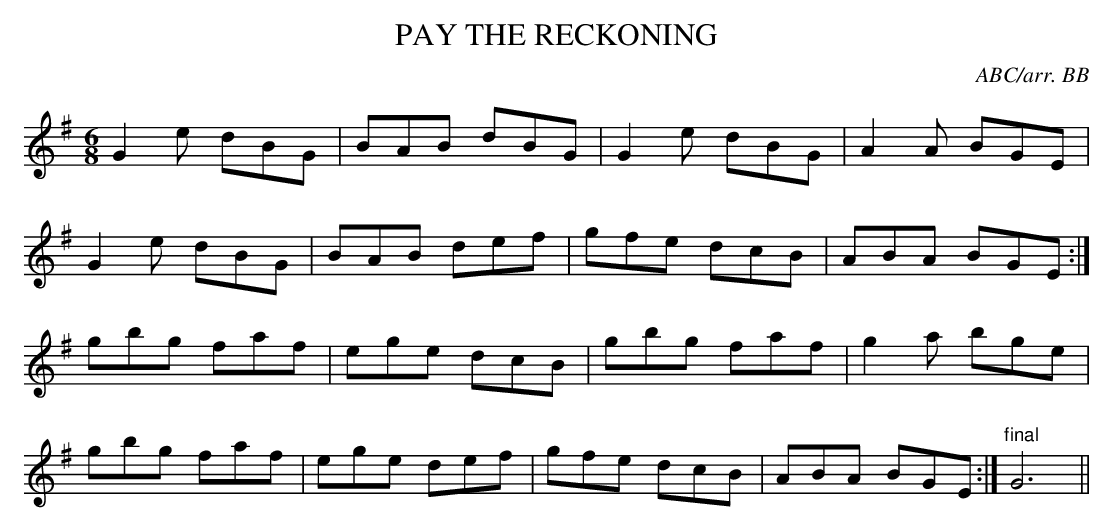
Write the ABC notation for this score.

X:1
T:PAY THE RECKONING
C:ABC/arr. BB
Y:"Irish"
tunes (sorry).
M:6/8
L:1/8
K:G
G2e dBG|BAB dBG|G2e dBG|A2A BGE|
G2e dBG|BAB def|gfe dcB|ABA BGE:|
gbg faf|ege dcB|gbg faf|g2a bge|
gbg faf|ege def|gfe dcB|ABA BGE:|\
"final"G6||
